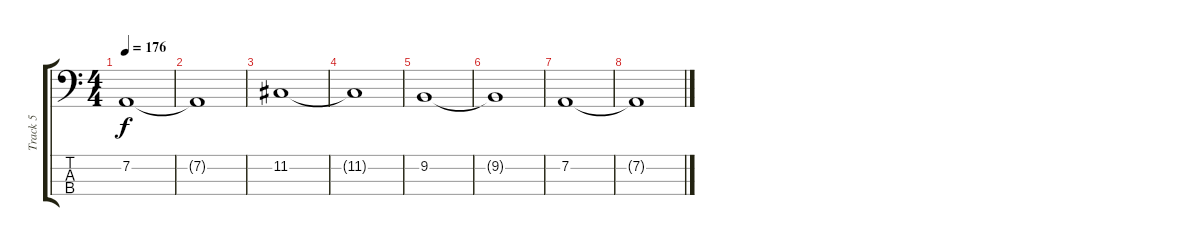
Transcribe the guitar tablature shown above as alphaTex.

\track ("Track 5" "Track 5") {instrument lead2sawtooth}
\staff {score tabs}
\tuning (G2 D2 A1 E1) {hide}
\ts (4 4)
\tempo 176
\clef f4
\ks c
7.2.1{dy f} |
7.2{t}.1 |
11.2.1 |
11.2{t}.1 |
9.2.1 |
9.2{t}.1 |
7.2.1 |
7.2{t}.1
